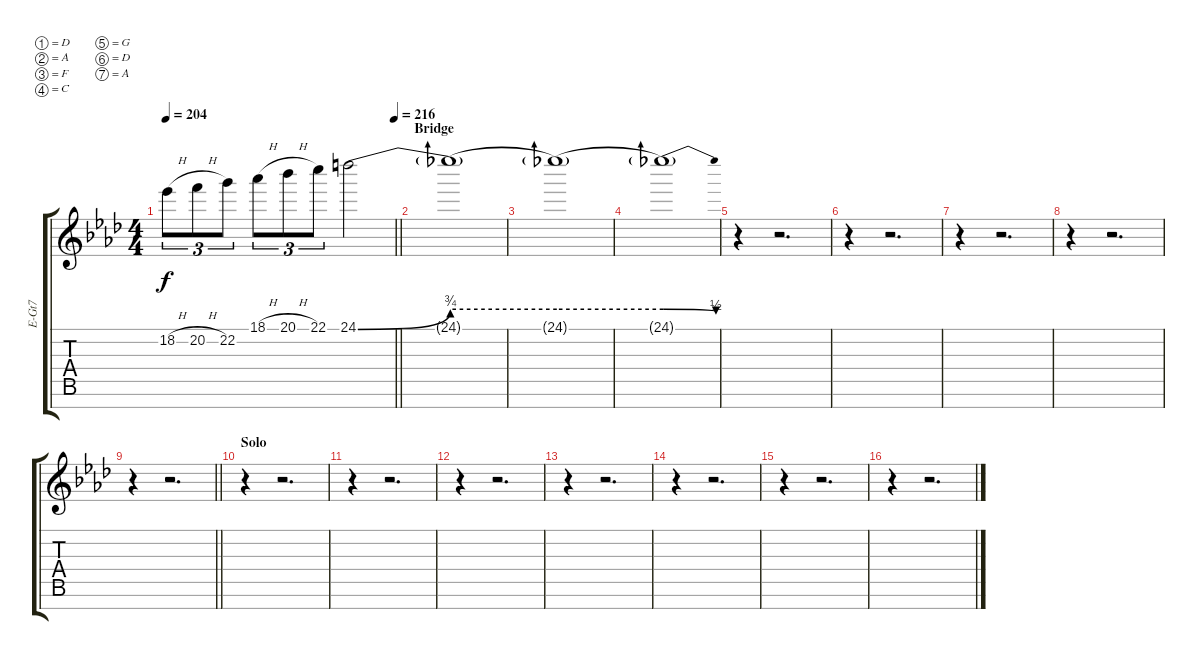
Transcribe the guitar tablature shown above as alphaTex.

\bracketExtendMode groupsimilarinstruments
\otherSystemsTrackNameOrientation horizontal
\track ("Solo Guitar" "E-Gt7") {instrument distortionguitar}
\staff {score tabs}
\tuning (D4 A3 F3 C3 G2 D2 A1)
\ts (4 4)
\tempo 204
\tempo (216 1)
\clef g2
\barLineRight lightlight
\ks ab
18.2{h acc forcenatural}.8{tu (3 2) dy f beam Down} 20.2{h acc forcenatural}.8{tu (3 2) beam Down} 22.2{acc forcenatural}.8{tu (3 2) beam Down} 18.1{h acc b}.8{tu (3 2) beam Down} 20.1{h acc forcenatural}.8{tu (3 2) beam Down} 22.1{acc forcenatural}.8{tu (3 2) beam Down} 24.1{be (bend 0 0 60 3) acc forcenatural}.2{beam Down} |
\section ("" "Bridge")
24.1{be (hold 0 3 60 3) t}.1{beam Down} |
24.1{be (hold 0 3 60 3) t}.1{beam Down} |
24.1{be (release 0 3 60 2) t}.1{beam Down} |
r.4{beam Down} r.2{d beam Down} |
r.4{beam Down} r.2{d beam Down} |
r.4{beam Down} r.2{d beam Down} |
r.4{beam Down} r.2{d beam Down} |
\barLineRight lightlight
r.4{beam Down} r.2{d beam Down} |
\section ("" "Solo")
r.4{beam Down} r.2{d beam Down} |
r.4{beam Down} r.2{d beam Down} |
r.4{beam Down} r.2{d beam Down} |
r.4{beam Down} r.2{d beam Down} |
r.4{beam Down} r.2{d beam Down} |
r.4{beam Down} r.2{d beam Down} |
r.4{beam Down} r.2{d beam Down}
